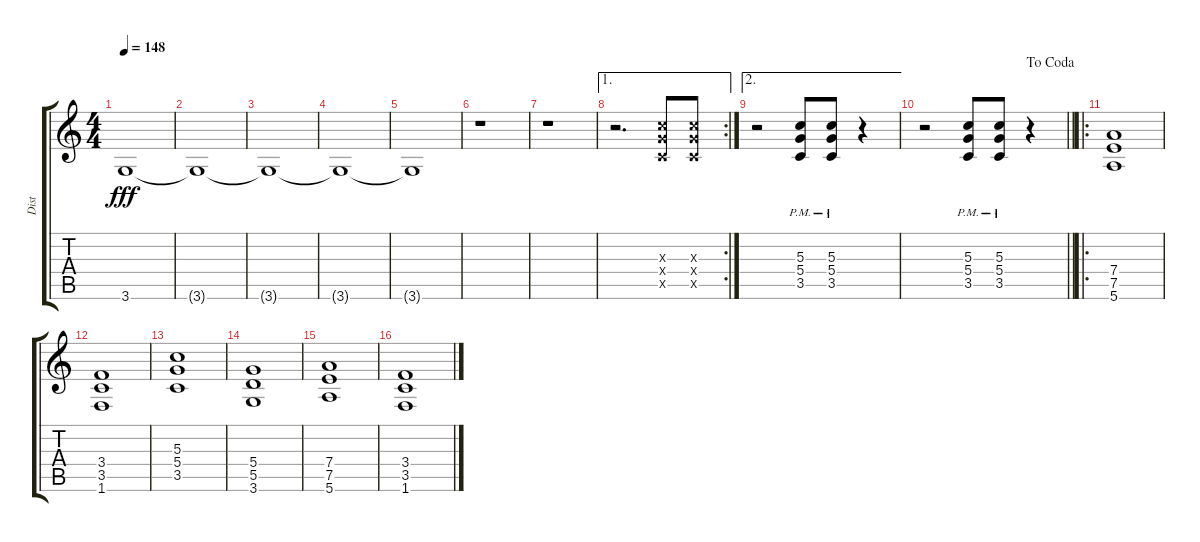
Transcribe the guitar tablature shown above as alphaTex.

\track ("Dist" "Dist") {instrument distortionguitar}
\staff {score tabs}
\tuning (E4 B3 G3 D3 A2 E2) {hide}
\ts (4 4)
\tempo 148
\clef g2
\ks c
3.6{t}.1{dy fff} |
3.6{t}.1 |
3.6{t}.1 |
3.6{t}.1 |
3.6{t}.1 |
r.1 |
r.1 |
\ae 1
\rc 2
r.2{d} (5.3{x} 5.4{x} 3.5{x}).8 (5.3{x} 5.4{x} 3.5{x}).8 |
\ae 2
r.2 (5.3{pm} 5.4{pm} 3.5{pm}).8 (5.3{pm} 5.4{pm} 3.5{pm}).8 r.4 |
\jump dacoda
\barLineRight lightlight
r.2 (5.3{pm} 5.4{pm} 3.5{pm}).8 (5.3{pm} 5.4{pm} 3.5{pm}).8 r.4 |
\ro
(7.4 7.5 5.6).1 |
(3.4 3.5 1.6).1 |
(5.3 5.4 3.5).1 |
(5.4 5.5 3.6).1 |
(7.4 7.5 5.6).1 |
(3.4 3.5 1.6).1
